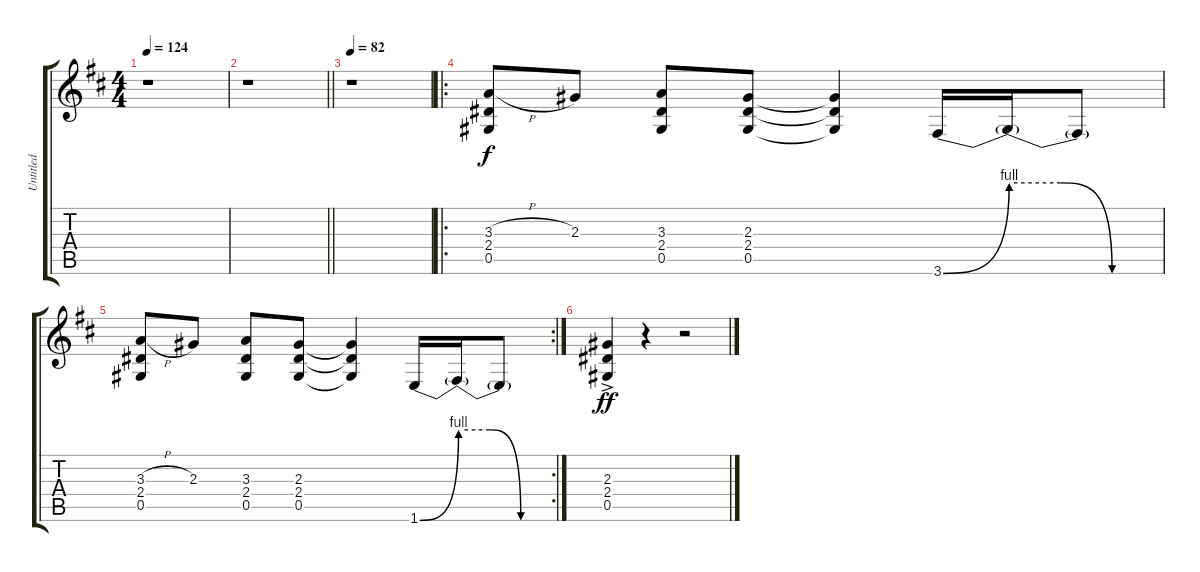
\track ("Untitled" "Untitled") {instrument distortionguitar}
\staff {score tabs}
\tuning (Eb4 Bb3 Gb3 Db3 Ab2 Eb2) {hide}
\ts (4 4)
\tempo 124
\clef g2
\ks d
r.1{dy f} |
\barLineRight lightlight
r.1 |
\tempo 82
r.1 |
\ro
(3.3{h} 2.4 0.5).8 2.3.8 (3.3 2.4 0.5).8 (2.3 2.4 0.5).8 (2.3{t} 2.4{t} 0.5{t}).4 3.6{be (bend 0 0 60 4)}.16 3.6{be (custom 0 4 20 4 40 0 60 0) t}.16 3.6{t}.8 |
\rc 2
(3.3{h} 2.4 0.5).8 2.3.8 (3.3 2.4 0.5).8 (2.3 2.4 0.5).8 (2.3{t} 2.4{t} 0.5{t}).4 1.6{be (bend 0 0 60 4)}.16 1.6{be (custom 0 4 20 4 40 0 60 0) t}.16 1.6{t}.8 |
(2.3{ac} 2.4{ac} 0.5{ac}).4{dy ff} r.4 r.2
